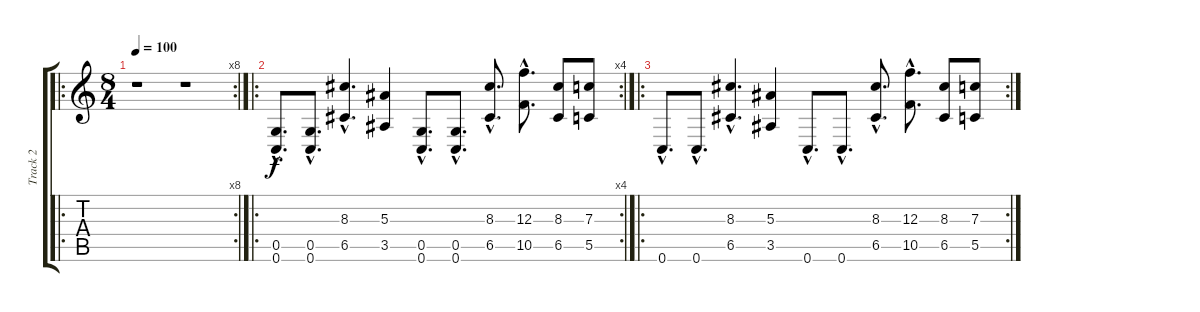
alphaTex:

\track ("Track 2" "Track 2") {instrument overdrivenguitar}
\staff {score tabs}
\tuning (D4 A3 F3 C3 G2 C2) {hide}
\ro
\rc 8
\ts (8 4)
\tempo 100
\clef g2
\ks c
r.1{dy f} r.1 |
\ro
\rc 4
(0.5{hac} 0.6{hac}).8{d} (0.5{hac} 0.6{hac}).8{d} (8.3{hac} 6.5{hac}).4{d} (5.3 3.5).4 (0.5{hac} 0.6{hac}).8{d} (0.5{hac} 0.6{hac}).8{d} (8.3{hac} 6.5{hac}).8{d} (12.3{hac} 10.5{hac}).8{d} (8.3 6.5).8 (7.3 5.5).8 |
\ro
\rc 2
0.6{hac}.8{d volume 16 instrument synthbrass1} 0.6{hac}.8{d} (8.3{hac} 6.5{hac}).4{d} (5.3 3.5).4 0.6{hac}.8{d} 0.6{hac}.8{d} (8.3{hac} 6.5{hac}).8{d} (12.3{hac} 10.5{hac}).8{d} (8.3 6.5).8 (7.3 5.5).8
